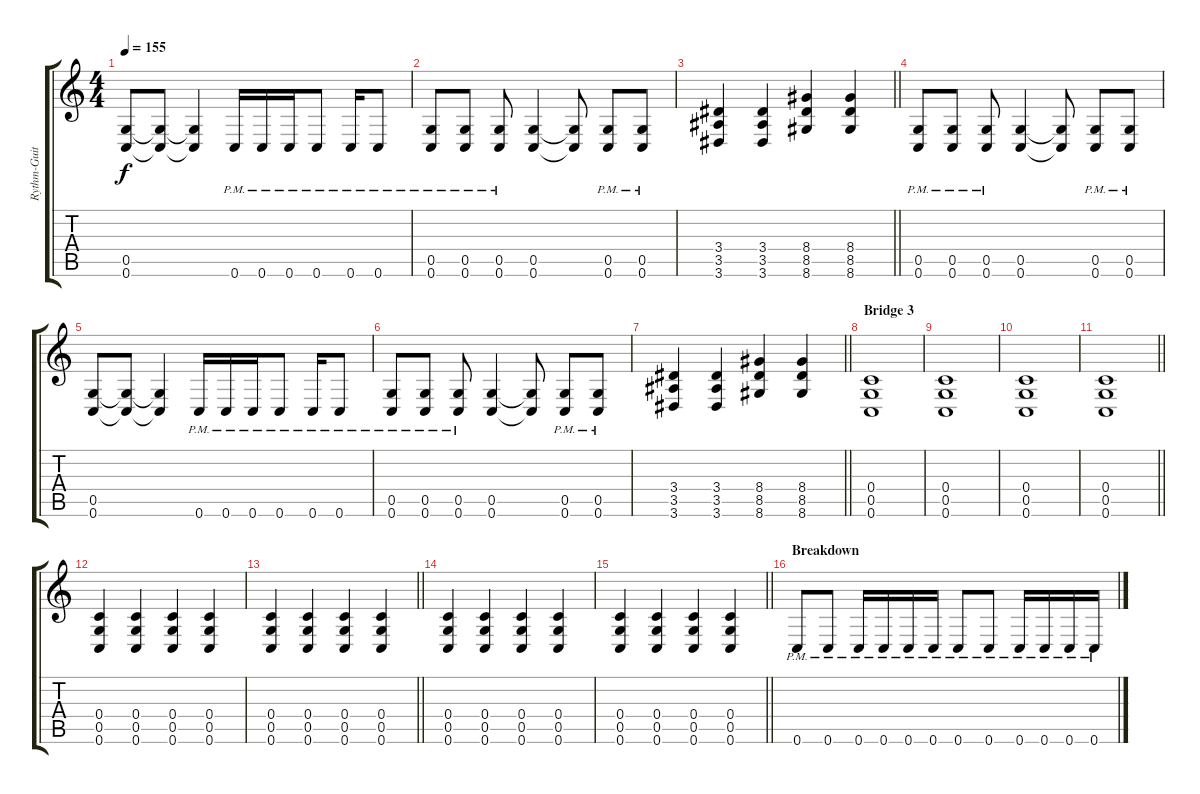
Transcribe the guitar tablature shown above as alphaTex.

\track ("Rythm-Guitar 1" "Rythm-Guit") {instrument distortionguitar}
\staff {score tabs}
\tuning (D4 A3 F3 C3 G2 C2) {hide}
\ts (4 4)
\tempo 155
\clef g2
\ks c
(0.5 0.6).8{dy f} (0.5{t} 0.6{t}).8 (0.5{t} 0.6{t}).4 0.6{pm}.16 0.6{pm}.16 0.6{pm}.16 0.6{pm}.8 0.6{pm}.16 0.6{pm}.8 |
(0.5{pm} 0.6{pm}).8 (0.5{pm} 0.6{pm}).8 (0.5{pm} 0.6{pm}).8 (0.5 0.6).4 (0.5{t} 0.6{t}).8 (0.5{pm} 0.6{pm}).8 (0.5{pm} 0.6{pm}).8 |
\barLineRight lightlight
(3.4 3.5 3.6).4 (3.4 3.5 3.6).4 (8.4 8.5 8.6).4 (8.4 8.5 8.6).4 |
(0.5{pm} 0.6{pm}).8 (0.5{pm} 0.6{pm}).8 (0.5{pm} 0.6{pm}).8 (0.5 0.6).4 (0.5{t} 0.6{t}).8 (0.5{pm} 0.6{pm}).8 (0.5{pm} 0.6{pm}).8 |
(0.5 0.6).8 (0.5{t} 0.6{t}).8 (0.5{t} 0.6{t}).4 0.6{pm}.16 0.6{pm}.16 0.6{pm}.16 0.6{pm}.8 0.6{pm}.16 0.6{pm}.8 |
(0.5{pm} 0.6{pm}).8 (0.5{pm} 0.6{pm}).8 (0.5{pm} 0.6{pm}).8 (0.5 0.6).4 (0.5{t} 0.6{t}).8 (0.5{pm} 0.6{pm}).8 (0.5{pm} 0.6{pm}).8 |
\barLineRight lightlight
(3.4 3.5 3.6).4 (3.4 3.5 3.6).4 (8.4 8.5 8.6).4 (8.4 8.5 8.6).4 |
\section ("" "Bridge 3")
(0.4 0.5 0.6).1 |
(0.4 0.5 0.6).1 |
(0.4 0.5 0.6).1 |
\barLineRight lightlight
(0.4 0.5 0.6).1 |
(0.4 0.5 0.6).4 (0.4 0.5 0.6).4 (0.4 0.5 0.6).4 (0.4 0.5 0.6).4 |
\barLineRight lightlight
(0.4 0.5 0.6).4 (0.4 0.5 0.6).4 (0.4 0.5 0.6).4 (0.4 0.5 0.6).4 |
(0.4 0.5 0.6).4 (0.4 0.5 0.6).4 (0.4 0.5 0.6).4 (0.4 0.5 0.6).4 |
\barLineRight lightlight
(0.4 0.5 0.6).4 (0.4 0.5 0.6).4 (0.4 0.5 0.6).4 (0.4 0.5 0.6).4 |
\section ("" "Breakdown")
0.6{pm}.8 0.6{pm}.8 0.6{pm}.16 0.6{pm}.16 0.6{pm}.16 0.6{pm}.16 0.6{pm}.8 0.6{pm}.8 0.6{pm}.16 0.6{pm}.16 0.6{pm}.16 0.6{pm}.16
